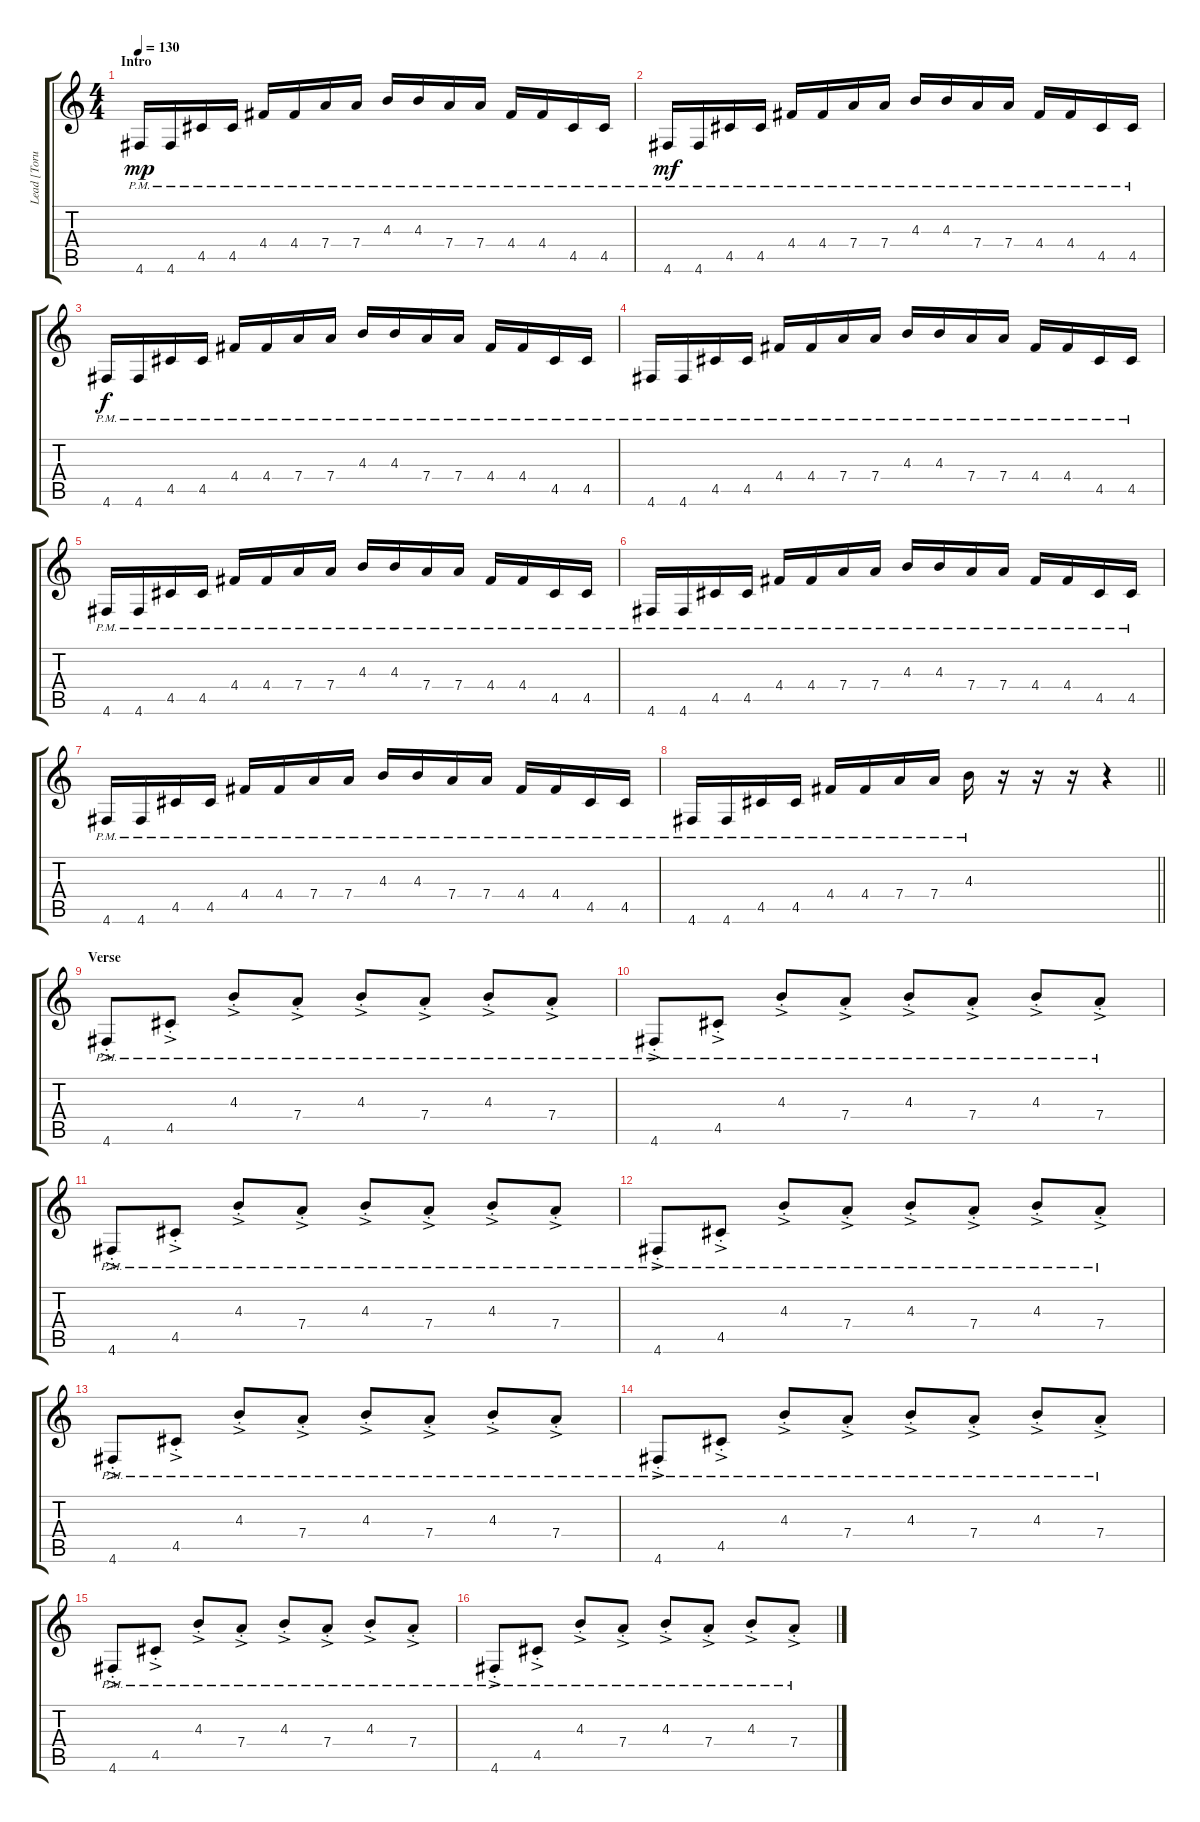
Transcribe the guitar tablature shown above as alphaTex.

\track ("Lead [Toru]" "Lead [Toru") {instrument distortionguitar}
\staff {score tabs}
\tuning (E4 B3 G3 D3 A2 D2) {hide}
\ts (4 4)
\section ("" "Intro")
\tempo 130
\clef g2
\ks c
4.6{pm}.16{dy mp instrument distortionguitar} 4.6{pm}.16 4.5{pm}.16 4.5{pm}.16 4.4{pm}.16 4.4{pm}.16 7.4{pm}.16 7.4{pm}.16 4.3{pm}.16 4.3{pm}.16 7.4{pm}.16 7.4{pm}.16 4.4{pm}.16 4.4{pm}.16 4.5{pm}.16 4.5{pm}.16 |
4.6{pm}.16{dy mf} 4.6{pm}.16 4.5{pm}.16 4.5{pm}.16 4.4{pm}.16 4.4{pm}.16 7.4{pm}.16 7.4{pm}.16 4.3{pm}.16 4.3{pm}.16 7.4{pm}.16 7.4{pm}.16 4.4{pm}.16 4.4{pm}.16 4.5{pm}.16 4.5{pm}.16 |
4.6{pm}.16{dy f} 4.6{pm}.16 4.5{pm}.16 4.5{pm}.16 4.4{pm}.16 4.4{pm}.16 7.4{pm}.16 7.4{pm}.16 4.3{pm}.16 4.3{pm}.16 7.4{pm}.16 7.4{pm}.16 4.4{pm}.16 4.4{pm}.16 4.5{pm}.16 4.5{pm}.16 |
4.6{pm}.16 4.6{pm}.16 4.5{pm}.16 4.5{pm}.16 4.4{pm}.16 4.4{pm}.16 7.4{pm}.16 7.4{pm}.16 4.3{pm}.16 4.3{pm}.16 7.4{pm}.16 7.4{pm}.16 4.4{pm}.16 4.4{pm}.16 4.5{pm}.16 4.5{pm}.16 |
4.6{pm}.16 4.6{pm}.16 4.5{pm}.16 4.5{pm}.16 4.4{pm}.16 4.4{pm}.16 7.4{pm}.16 7.4{pm}.16 4.3{pm}.16 4.3{pm}.16 7.4{pm}.16 7.4{pm}.16 4.4{pm}.16 4.4{pm}.16 4.5{pm}.16 4.5{pm}.16 |
4.6{pm}.16 4.6{pm}.16 4.5{pm}.16 4.5{pm}.16 4.4{pm}.16 4.4{pm}.16 7.4{pm}.16 7.4{pm}.16 4.3{pm}.16 4.3{pm}.16 7.4{pm}.16 7.4{pm}.16 4.4{pm}.16 4.4{pm}.16 4.5{pm}.16 4.5{pm}.16 |
4.6{pm}.16 4.6{pm}.16 4.5{pm}.16 4.5{pm}.16 4.4{pm}.16 4.4{pm}.16 7.4{pm}.16 7.4{pm}.16 4.3{pm}.16 4.3{pm}.16 7.4{pm}.16 7.4{pm}.16 4.4{pm}.16 4.4{pm}.16 4.5{pm}.16 4.5{pm}.16 |
\barLineRight lightlight
4.6{pm}.16 4.6{pm}.16 4.5{pm}.16 4.5{pm}.16 4.4{pm}.16 4.4{pm}.16 7.4{pm}.16 7.4{pm}.16 4.3{pm}.16 r.16 r.16 r.16 r.4 |
\section ("" "Verse")
4.6{ac pm st}.8 4.5{ac pm st}.8 4.3{ac pm st}.8 7.4{ac pm st}.8 4.3{ac pm st}.8 7.4{ac pm st}.8 4.3{ac pm st}.8 7.4{ac pm st}.8 |
4.6{ac pm st}.8 4.5{ac pm st}.8 4.3{ac pm st}.8 7.4{ac pm st}.8 4.3{ac pm st}.8 7.4{ac pm st}.8 4.3{ac pm st}.8 7.4{ac pm st}.8 |
4.6{ac pm st}.8 4.5{ac pm st}.8 4.3{ac pm st}.8 7.4{ac pm st}.8 4.3{ac pm st}.8 7.4{ac pm st}.8 4.3{ac pm st}.8 7.4{ac pm st}.8 |
4.6{ac pm st}.8 4.5{ac pm st}.8 4.3{ac pm st}.8 7.4{ac pm st}.8 4.3{ac pm st}.8 7.4{ac pm st}.8 4.3{ac pm st}.8 7.4{ac pm st}.8 |
4.6{ac pm st}.8 4.5{ac pm st}.8 4.3{ac pm st}.8 7.4{ac pm st}.8 4.3{ac pm st}.8 7.4{ac pm st}.8 4.3{ac pm st}.8 7.4{ac pm st}.8 |
4.6{ac pm st}.8 4.5{ac pm st}.8 4.3{ac pm st}.8 7.4{ac pm st}.8 4.3{ac pm st}.8 7.4{ac pm st}.8 4.3{ac pm st}.8 7.4{ac pm st}.8 |
4.6{ac pm st}.8 4.5{ac pm st}.8 4.3{ac pm st}.8 7.4{ac pm st}.8 4.3{ac pm st}.8 7.4{ac pm st}.8 4.3{ac pm st}.8 7.4{ac pm st}.8 |
4.6{ac pm st}.8 4.5{ac pm st}.8 4.3{ac pm st}.8 7.4{ac pm st}.8 4.3{ac pm st}.8 7.4{ac pm st}.8 4.3{ac pm st}.8 7.4{ac pm st}.8
